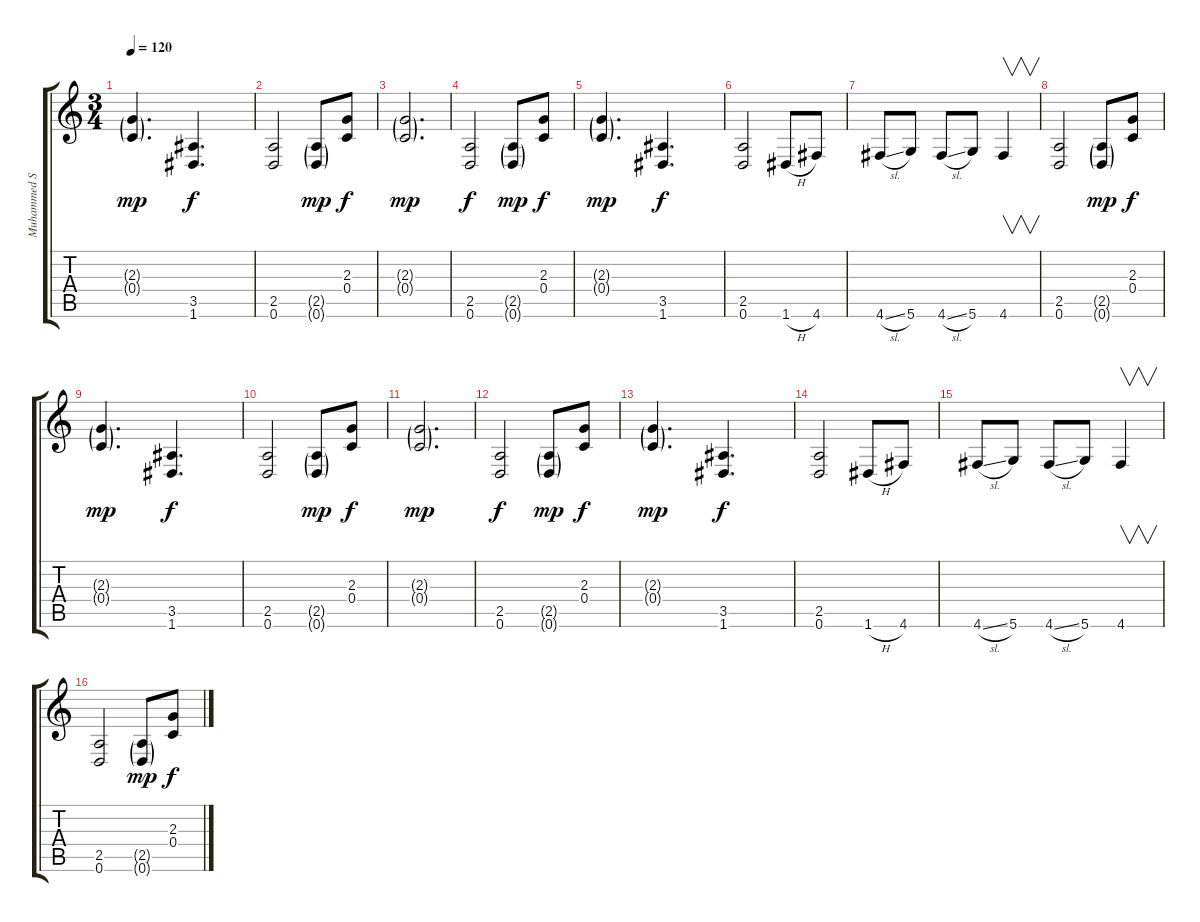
\track ("Muhammed Suicmez" "Muhammed S") {instrument distortionguitar}
\staff {score tabs}
\tuning (D4 A3 F3 C3 G2 D2) {hide}
\ts (3 4)
\tempo 120
\clef g2
\ks c
(2.3{g} 0.4{g}).4{d dy mp} (3.5 1.6).4{d dy f} |
(2.5 0.6).2 (2.5{g} 0.6{g}).8{dy mp} (2.3 0.4).8{dy f} |
(2.3{g} 0.4{g}).2{d dy mp} |
(2.5 0.6).2{dy f} (2.5{g} 0.6{g}).8{dy mp} (2.3 0.4).8{dy f} |
(2.3{g} 0.4{g}).4{d dy mp} (3.5 1.6).4{d dy f} |
(2.5 0.6).2 1.6{h}.8 4.6.8 |
4.6{sl}.8 5.6.8 4.6{sl}.8 5.6.8 4.6.4{v} |
(2.5 0.6).2 (2.5{g} 0.6{g}).8{dy mp} (2.3 0.4).8{dy f} |
(2.3{g} 0.4{g}).4{d dy mp} (3.5 1.6).4{d dy f} |
(2.5 0.6).2 (2.5{g} 0.6{g}).8{dy mp} (2.3 0.4).8{dy f} |
(2.3{g} 0.4{g}).2{d dy mp} |
(2.5 0.6).2{dy f} (2.5{g} 0.6{g}).8{dy mp} (2.3 0.4).8{dy f} |
(2.3{g} 0.4{g}).4{d dy mp} (3.5 1.6).4{d dy f} |
(2.5 0.6).2 1.6{h}.8 4.6.8 |
4.6{sl}.8 5.6.8 4.6{sl}.8 5.6.8 4.6.4{v} |
(2.5 0.6).2 (2.5{g} 0.6{g}).8{dy mp} (2.3 0.4).8{dy f}
